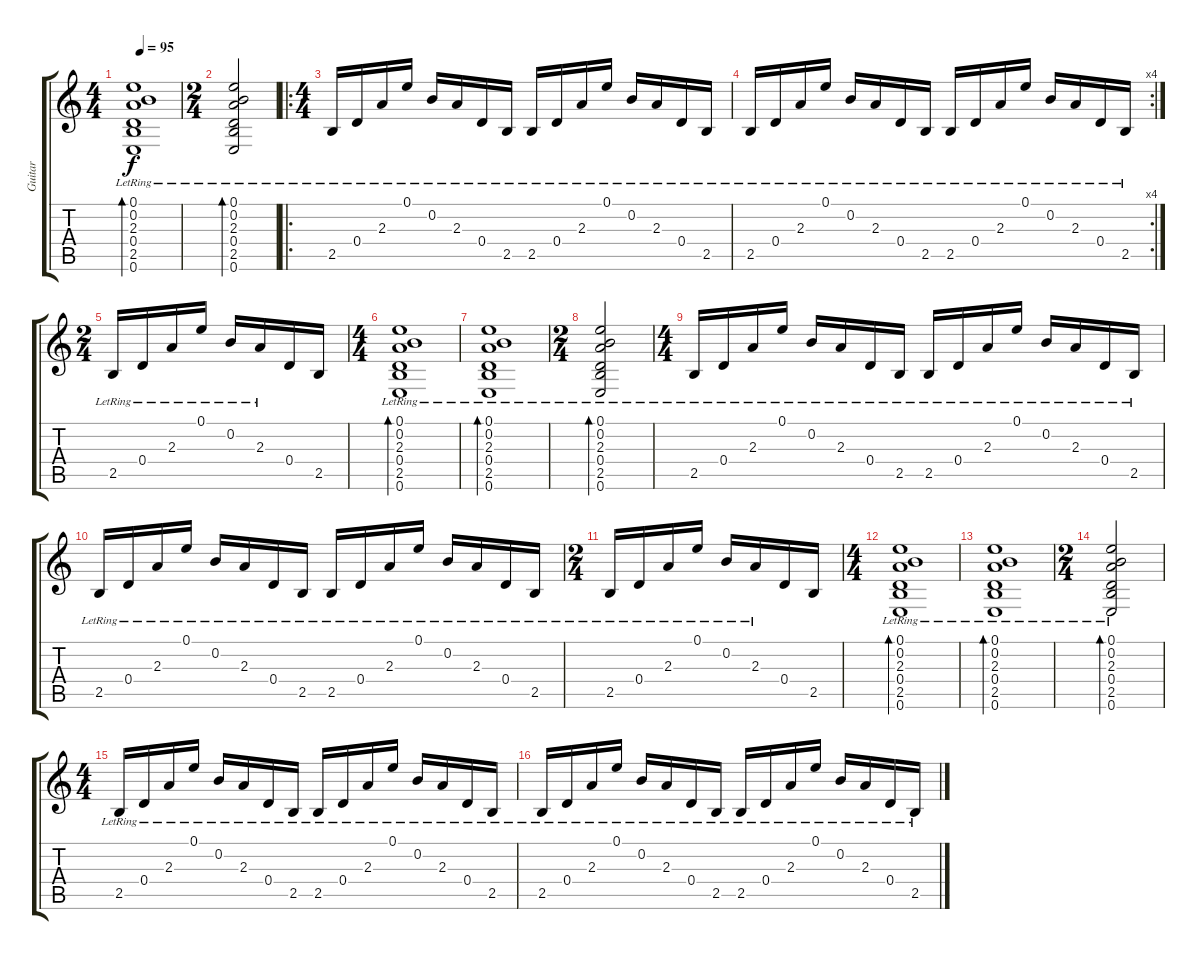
\track ("Guitar" "Guitar") {instrument acousticguitarsteel}
\staff {score tabs}
\tuning (E4 B3 G3 D3 A2 E2) {hide}
\ts (4 4)
\tempo 95
\clef g2
\ks c
(0.1{lr} 0.2{lr} 2.3{lr} 0.4{lr} 2.5{lr} 0.6{lr}).1{bd 120 dy f} |
\ts (2 4)
(0.1{lr} 0.2{lr} 2.3{lr} 0.4{lr} 2.5{lr} 0.6{lr}).2{bd 120} |
\ro
\ts (4 4)
2.5{lr}.16 0.4{lr}.16 2.3{lr}.16 0.1{lr}.16 0.2{lr}.16 2.3{lr}.16 0.4{lr}.16 2.5{lr}.16 2.5{lr}.16 0.4{lr}.16 2.3{lr}.16 0.1{lr}.16 0.2{lr}.16 2.3{lr}.16 0.4{lr}.16 2.5{lr}.16 |
\rc 4
2.5{lr}.16 0.4{lr}.16 2.3{lr}.16 0.1{lr}.16 0.2{lr}.16 2.3{lr}.16 0.4{lr}.16 2.5{lr}.16 2.5{lr}.16 0.4{lr}.16 2.3{lr}.16 0.1{lr}.16 0.2{lr}.16 2.3{lr}.16 0.4{lr}.16 2.5{lr}.16 |
\ts (2 4)
2.5{lr}.16 0.4{lr}.16 2.3{lr}.16 0.1{lr}.16 0.2{lr}.16 2.3{lr}.16 0.4.16 2.5.16 |
\ts (4 4)
(0.1{lr} 0.2{lr} 2.3{lr} 0.4{lr} 2.5{lr} 0.6{lr}).1{bd 120} |
(0.1{lr} 0.2{lr} 2.3{lr} 0.4{lr} 2.5{lr} 0.6{lr}).1{bd 120} |
\ts (2 4)
(0.1{lr} 0.2{lr} 2.3{lr} 0.4{lr} 2.5{lr} 0.6{lr}).2{bd 120} |
\ts (4 4)
2.5{lr}.16 0.4{lr}.16 2.3{lr}.16 0.1{lr}.16 0.2{lr}.16 2.3{lr}.16 0.4{lr}.16 2.5{lr}.16 2.5{lr}.16 0.4{lr}.16 2.3{lr}.16 0.1{lr}.16 0.2{lr}.16 2.3{lr}.16 0.4{lr}.16 2.5{lr}.16 |
2.5{lr}.16 0.4{lr}.16 2.3{lr}.16 0.1{lr}.16 0.2{lr}.16 2.3{lr}.16 0.4{lr}.16 2.5{lr}.16 2.5{lr}.16 0.4{lr}.16 2.3{lr}.16 0.1{lr}.16 0.2{lr}.16 2.3{lr}.16 0.4{lr}.16 2.5{lr}.16 |
\ts (2 4)
2.5{lr}.16 0.4{lr}.16 2.3{lr}.16 0.1{lr}.16 0.2{lr}.16 2.3{lr}.16 0.4.16 2.5.16 |
\ts (4 4)
(0.1{lr} 0.2{lr} 2.3{lr} 0.4{lr} 2.5{lr} 0.6{lr}).1{bd 120} |
(0.1{lr} 0.2{lr} 2.3{lr} 0.4{lr} 2.5{lr} 0.6{lr}).1{bd 120} |
\ts (2 4)
(0.1{lr} 0.2{lr} 2.3{lr} 0.4{lr} 2.5{lr} 0.6{lr}).2{bd 120} |
\ts (4 4)
2.5{lr}.16 0.4{lr}.16 2.3{lr}.16 0.1{lr}.16 0.2{lr}.16 2.3{lr}.16 0.4{lr}.16 2.5{lr}.16 2.5{lr}.16 0.4{lr}.16 2.3{lr}.16 0.1{lr}.16 0.2{lr}.16 2.3{lr}.16 0.4{lr}.16 2.5{lr}.16 |
2.5{lr}.16 0.4{lr}.16 2.3{lr}.16 0.1{lr}.16 0.2{lr}.16 2.3{lr}.16 0.4{lr}.16 2.5{lr}.16 2.5{lr}.16 0.4{lr}.16 2.3{lr}.16 0.1{lr}.16 0.2{lr}.16 2.3{lr}.16 0.4{lr}.16 2.5{lr}.16
